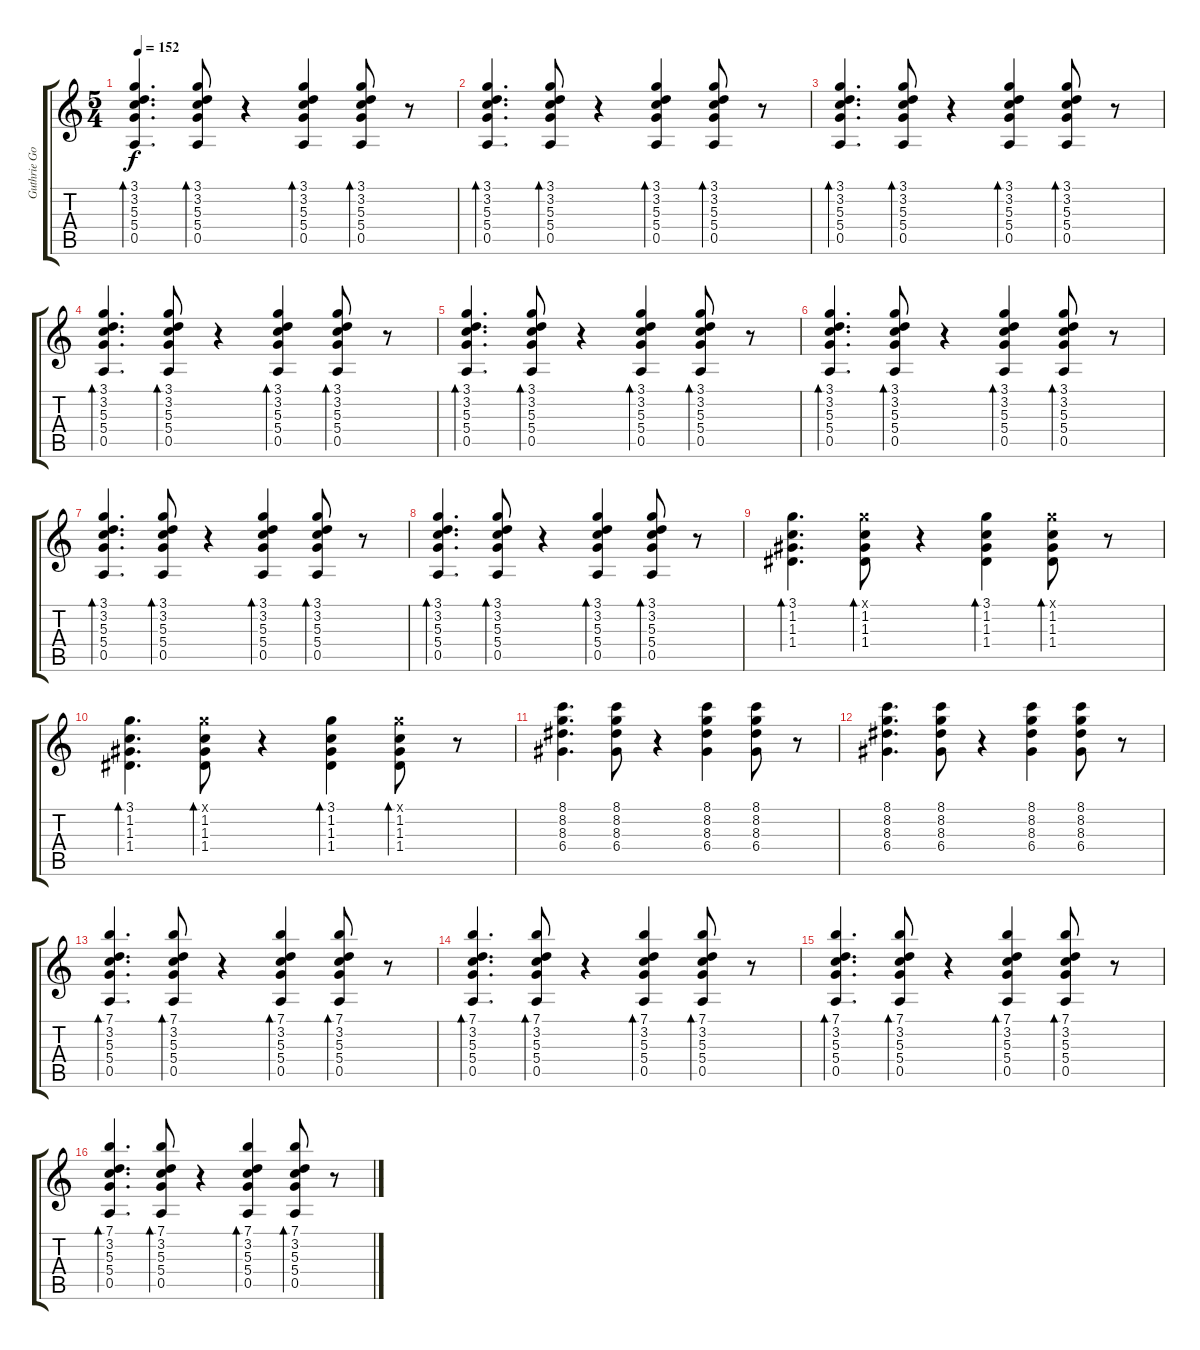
\track ("Guthrie Govan" "Guthrie Go") {instrument electricguitarclean}
\staff {score tabs}
\tuning (E4 B3 G3 D3 A2 E2) {hide}
\ts (5 4)
\tempo 152
\clef g2
\ks c
(3.1 3.2 5.3 5.4 0.5).4{d bd 60 dy f} (3.1 3.2 5.3 5.4 0.5).8{bd 60} r.4 (3.1 3.2 5.3 5.4 0.5).4{bd 60} (3.1 3.2 5.3 5.4 0.5).8{bd 60} r.8 |
(3.1 3.2 5.3 5.4 0.5).4{d bd 60} (3.1 3.2 5.3 5.4 0.5).8{bd 60} r.4 (3.1 3.2 5.3 5.4 0.5).4{bd 60} (3.1 3.2 5.3 5.4 0.5).8{bd 60} r.8 |
(3.1 3.2 5.3 5.4 0.5).4{d bd 60} (3.1 3.2 5.3 5.4 0.5).8{bd 60} r.4 (3.1 3.2 5.3 5.4 0.5).4{bd 60} (3.1 3.2 5.3 5.4 0.5).8{bd 60} r.8 |
(3.1 3.2 5.3 5.4 0.5).4{d bd 60} (3.1 3.2 5.3 5.4 0.5).8{bd 60} r.4 (3.1 3.2 5.3 5.4 0.5).4{bd 60} (3.1 3.2 5.3 5.4 0.5).8{bd 60} r.8 |
(3.1 3.2 5.3 5.4 0.5).4{d bd 60} (3.1 3.2 5.3 5.4 0.5).8{bd 60} r.4 (3.1 3.2 5.3 5.4 0.5).4{bd 60} (3.1 3.2 5.3 5.4 0.5).8{bd 60} r.8 |
(3.1 3.2 5.3 5.4 0.5).4{d bd 60} (3.1 3.2 5.3 5.4 0.5).8{bd 60} r.4 (3.1 3.2 5.3 5.4 0.5).4{bd 60} (3.1 3.2 5.3 5.4 0.5).8{bd 60} r.8 |
(3.1 3.2 5.3 5.4 0.5).4{d bd 60} (3.1 3.2 5.3 5.4 0.5).8{bd 60} r.4 (3.1 3.2 5.3 5.4 0.5).4{bd 60} (3.1 3.2 5.3 5.4 0.5).8{bd 60} r.8 |
(3.1 3.2 5.3 5.4 0.5).4{d bd 60} (3.1 3.2 5.3 5.4 0.5).8{bd 60} r.4 (3.1 3.2 5.3 5.4 0.5).4{bd 60} (3.1 3.2 5.3 5.4 0.5).8{bd 60} r.8 |
(3.1 1.2 1.3 1.4).4{d bd 60} (3.1{x} 1.2 1.3 1.4).8{bd 60} r.4 (3.1 1.2 1.3 1.4).4{bd 60} (3.1{x} 1.2 1.3 1.4).8{bd 60} r.8 |
(3.1 1.2 1.3 1.4).4{d bd 60} (3.1{x} 1.2 1.3 1.4).8{bd 60} r.4 (3.1 1.2 1.3 1.4).4{bd 60} (3.1{x} 1.2 1.3 1.4).8{bd 60} r.8 |
(8.1 8.2 8.3 6.4).4{d} (8.1 8.2 8.3 6.4).8 r.4 (8.1 8.2 8.3 6.4).4 (8.1 8.2 8.3 6.4).8 r.8 |
(8.1 8.2 8.3 6.4).4{d} (8.1 8.2 8.3 6.4).8 r.4 (8.1 8.2 8.3 6.4).4 (8.1 8.2 8.3 6.4).8 r.8 |
(7.1 3.2 5.3 5.4 0.5).4{d bd 60} (7.1 3.2 5.3 5.4 0.5).8{bd 60} r.4 (7.1 3.2 5.3 5.4 0.5).4{bd 60} (7.1 3.2 5.3 5.4 0.5).8{bd 60} r.8 |
(7.1 3.2 5.3 5.4 0.5).4{d bd 60} (7.1 3.2 5.3 5.4 0.5).8{bd 60} r.4 (7.1 3.2 5.3 5.4 0.5).4{bd 60} (7.1 3.2 5.3 5.4 0.5).8{bd 60} r.8 |
(7.1 3.2 5.3 5.4 0.5).4{d bd 60} (7.1 3.2 5.3 5.4 0.5).8{bd 60} r.4 (7.1 3.2 5.3 5.4 0.5).4{bd 60} (7.1 3.2 5.3 5.4 0.5).8{bd 60} r.8 |
(7.1 3.2 5.3 5.4 0.5).4{d bd 60} (7.1 3.2 5.3 5.4 0.5).8{bd 60} r.4 (7.1 3.2 5.3 5.4 0.5).4{bd 60} (7.1 3.2 5.3 5.4 0.5).8{bd 60} r.8
